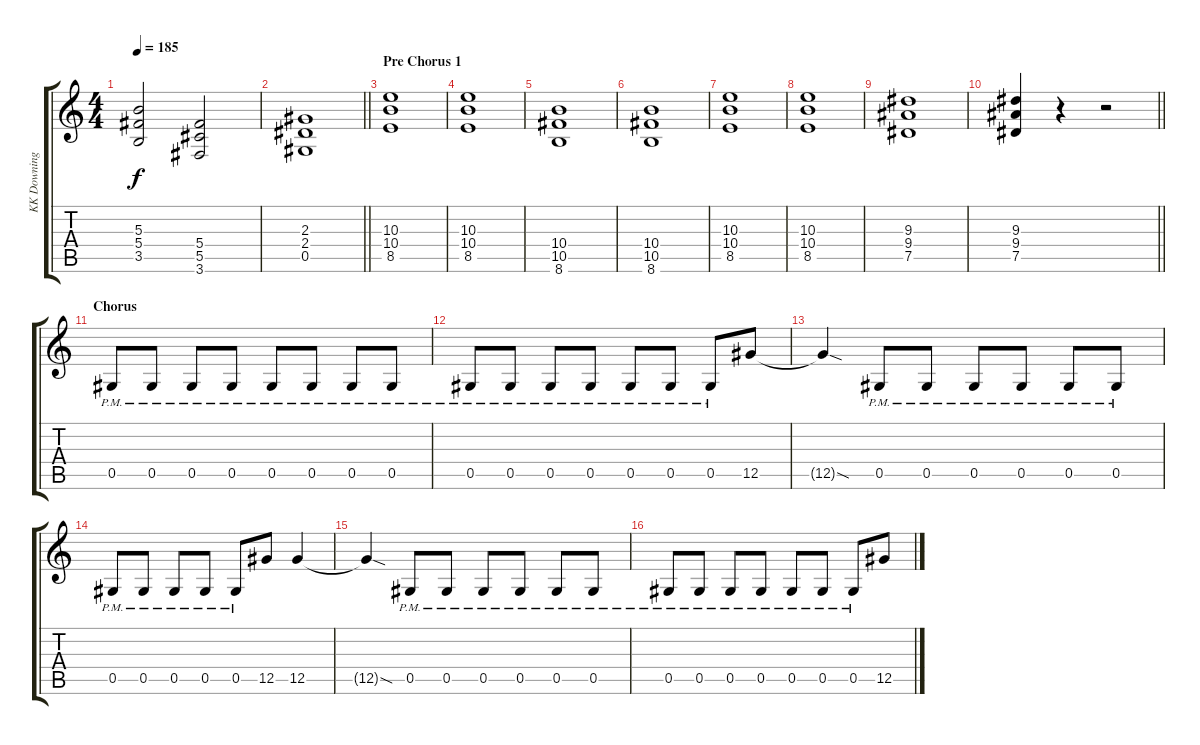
\track ("KK Downing" "KK Downing") {instrument distortionguitar}
\staff {score tabs}
\tuning (Eb4 Bb3 Gb3 Db3 Ab2 Eb2) {hide}
\ts (4 4)
\tempo 185
\clef g2
\ks c
(5.3 5.4 3.5).2{dy f} (5.4 5.5 3.6).2 |
\barLineRight lightlight
(2.3 2.4 0.5).1 |
\section ("" "Pre Chorus 1")
(10.3 10.4 8.5).1 |
(10.3 10.4 8.5).1 |
(10.4 10.5 8.6).1 |
(10.4 10.5 8.6).1 |
(10.3 10.4 8.5).1 |
(10.3 10.4 8.5).1 |
(9.3 9.4 7.5).1 |
\barLineRight lightlight
(9.3 9.4 7.5).4 r.4 r.2 |
\section ("" "Chorus")
0.5{pm}.8 0.5{pm}.8 0.5{pm}.8 0.5{pm}.8 0.5{pm}.8 0.5{pm}.8 0.5{pm}.8 0.5{pm}.8 |
0.5{pm}.8 0.5{pm}.8 0.5{pm}.8 0.5{pm}.8 0.5{pm}.8 0.5{pm}.8 0.5{pm}.8 12.5.8 |
12.5{sod t}.4 0.5{pm}.8 0.5{pm}.8 0.5{pm}.8 0.5{pm}.8 0.5{pm}.8 0.5{pm}.8 |
0.5{pm}.8 0.5{pm}.8 0.5{pm}.8 0.5{pm}.8 0.5{pm}.8 12.5.8 12.5.4 |
12.5{sod t}.4 0.5{pm}.8 0.5{pm}.8 0.5{pm}.8 0.5{pm}.8 0.5{pm}.8 0.5{pm}.8 |
0.5{pm}.8 0.5{pm}.8 0.5{pm}.8 0.5{pm}.8 0.5{pm}.8 0.5{pm}.8 0.5{pm}.8 12.5.8
